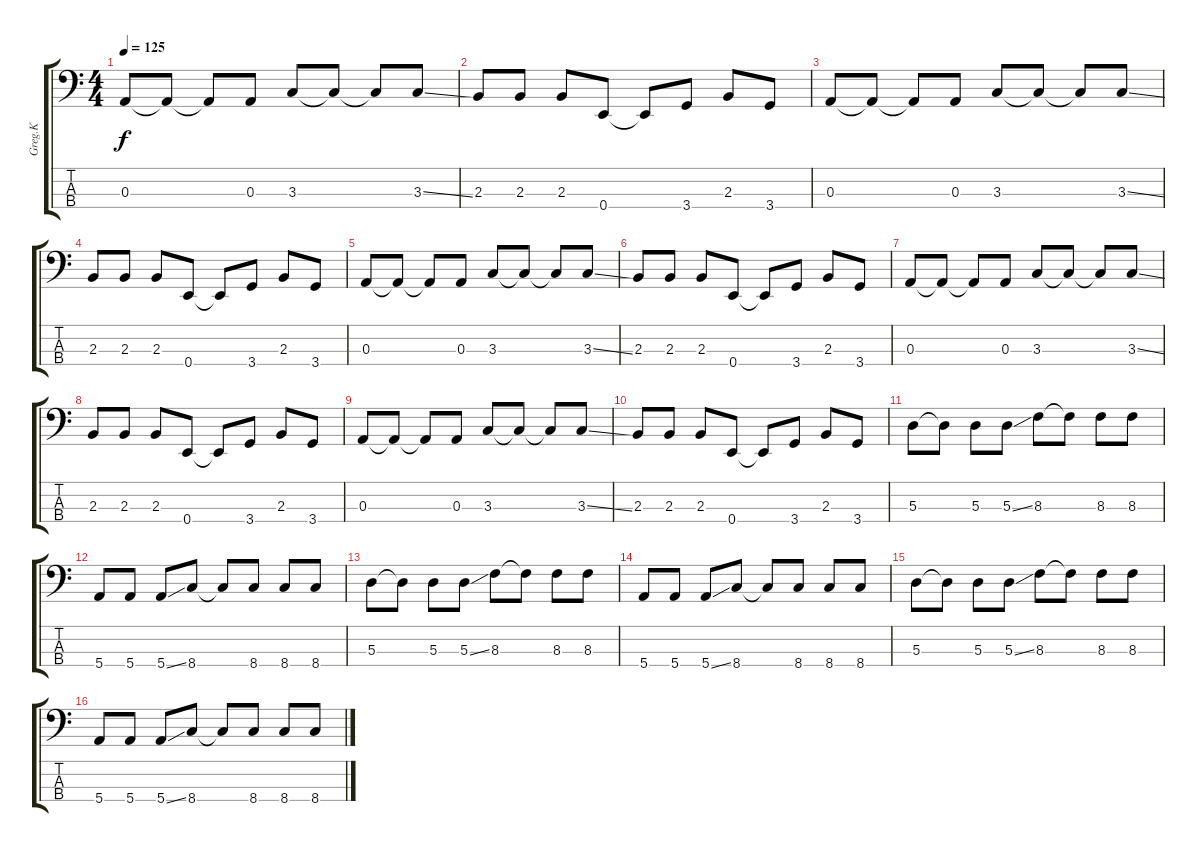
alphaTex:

\track ("Greg.K" "Greg.K") {instrument electricbassfinger}
\staff {score tabs}
\tuning (G2 D2 A1 E1) {hide}
\ts (4 4)
\tempo 125
\clef f4
\ks c
0.3.8{dy f} 0.3{t}.8 0.3{t}.8 0.3.8 3.3.8 3.3{t}.8 3.3{t}.8 3.3{ss}.8 |
2.3.8 2.3.8 2.3.8 0.4.8 0.4{t}.8 3.4.8 2.3.8 3.4.8 |
0.3.8 0.3{t}.8 0.3{t}.8 0.3.8 3.3.8 3.3{t}.8 3.3{t}.8 3.3{ss}.8 |
2.3.8 2.3.8 2.3.8 0.4.8 0.4{t}.8 3.4.8 2.3.8 3.4.8 |
0.3.8 0.3{t}.8 0.3{t}.8 0.3.8 3.3.8 3.3{t}.8 3.3{t}.8 3.3{ss}.8 |
2.3.8 2.3.8 2.3.8 0.4.8 0.4{t}.8 3.4.8 2.3.8 3.4.8 |
0.3.8 0.3{t}.8 0.3{t}.8 0.3.8 3.3.8 3.3{t}.8 3.3{t}.8 3.3{ss}.8 |
2.3.8 2.3.8 2.3.8 0.4.8 0.4{t}.8 3.4.8 2.3.8 3.4.8 |
0.3.8 0.3{t}.8 0.3{t}.8 0.3.8 3.3.8 3.3{t}.8 3.3{t}.8 3.3{ss}.8 |
2.3.8 2.3.8 2.3.8 0.4.8 0.4{t}.8 3.4.8 2.3.8 3.4.8 |
5.3.8 5.3{t}.8 5.3.8 5.3{ss}.8 8.3.8 8.3{t}.8 8.3.8 8.3.8 |
5.4.8 5.4.8 5.4{ss}.8 8.4.8 8.4{t}.8 8.4.8 8.4.8 8.4.8 |
5.3.8 5.3{t}.8 5.3.8 5.3{ss}.8 8.3.8 8.3{t}.8 8.3.8 8.3.8 |
5.4.8 5.4.8 5.4{ss}.8 8.4.8 8.4{t}.8 8.4.8 8.4.8 8.4.8 |
5.3.8 5.3{t}.8 5.3.8 5.3{ss}.8 8.3.8 8.3{t}.8 8.3.8 8.3.8 |
5.4.8 5.4.8 5.4{ss}.8 8.4.8 8.4{t}.8 8.4.8 8.4.8 8.4.8
